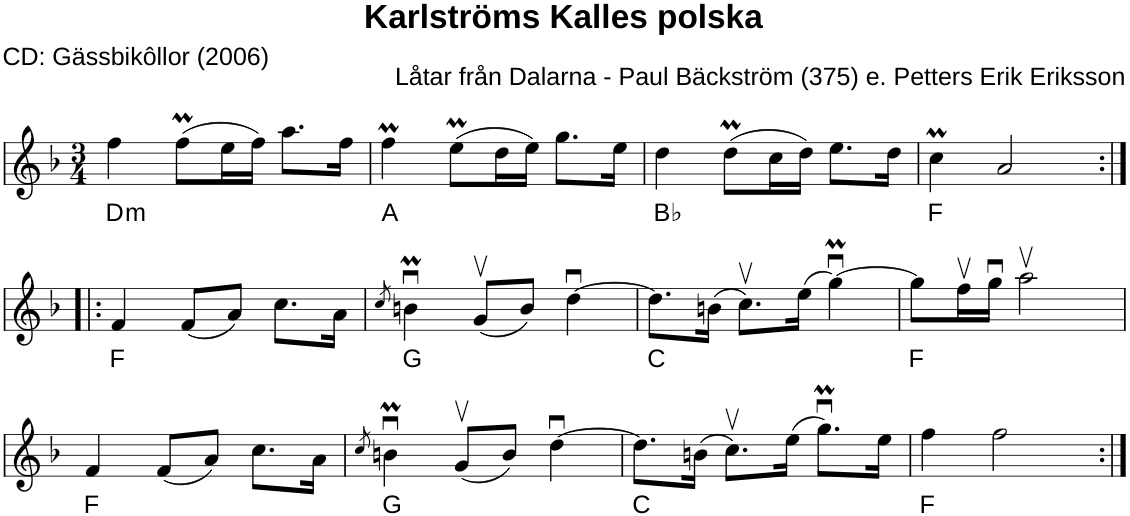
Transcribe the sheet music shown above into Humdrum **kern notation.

**kern	**harte
*part1	*part1
*staff1	*
*I"Piano	*
*I'Pno.	*
*clefG2	*
*k[b-]	*
*M3/4	*
=1	=1
!	!LO:H:kt=m
4ff\	D:min
(8ffM\L	.
16ee\L	.
16ff\JJ)	.
8.aa\L	.
16ff\Jk	.
=2	=2
4ffM\	A:maj
(8eem\L	.
16dd\L	.
16ee\JJ)	.
8.gg\L	.
16ee\Jk	.
=3	=3
4dd\	Bb:maj
(8ddM\L	.
16cc\L	.
16dd\JJ)	.
8.ee\L	.
16dd\Jk	.
=4	=4
4ccM\	F:maj
2a/	.
!!LO:LB:g=z
=5:|!|:	=5:|!|:
4f/	F:maj
(8f/L	.
8a/J)	.
8.cc\L	.
16a\Jk	.
=6	=6
8qcc/	.
4bnmu\	G:maj
(8gv/L	.
8b/J)	.
[4ddu\	.
=7	=7
8.dd\L]	C:maj
(16bn\Jk	.
8.ccv\L)	.
(16ee\Jk	.
[4ggMu\)	.
=8	=8
8gg\L]	F:maj
16ffv\L	.
16ggu\JJ	.
2aav\	.
!!LO:LB:g=z
=9	=9
4f/	F:maj
(8f/L	.
8a/J)	.
8.cc\L	.
16a\Jk	.
=10	=10
8qcc/	.
4bnmu\	G:maj
(8gv/L	.
8b/J)	.
[4ddu\	.
=11	=11
8.dd\L]	C:maj
(16bn\Jk	.
8.ccv\L)	.
(16ee\Jk	.
8.ggMu\L)	.
16ee\Jk	.
=12	=12
4ff\	F:maj
2ff\	.
=:|!	=:|!
*-	*-
